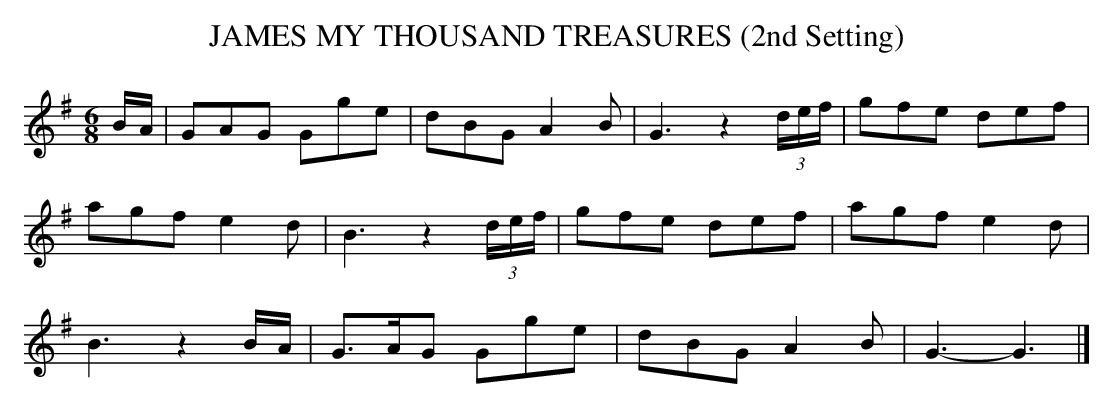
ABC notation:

X:1
T:JAMES MY THOUSAND TREASURES (2nd Setting)
Y:"with expression"
M:6/8
L:1/8
K:G
B/A/|GAG Gge|dBG A2B|G3z2 (3d/e/f/|gfe def|
agf e2d|B3z2 (3d/e/f/|gfe def|agf e2d|
B3 z2B/A/|G>AG Gge|dBG A2B|G3-G3|]
